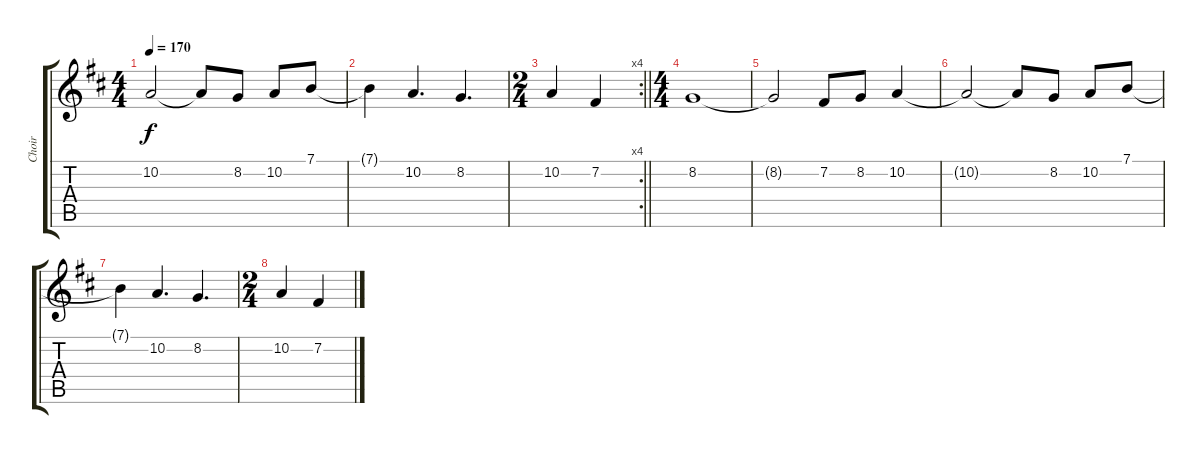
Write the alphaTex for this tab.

\track ("Choir" "Choir") {instrument choiraahs}
\staff {score tabs}
\tuning (E4 B3 G3 D3 A2 E2) {hide}
\ts (4 4)
\tempo 170
\clef g2
\ks d
10.2{t}.2{dy f} 10.2{t}.8 8.2.8 10.2.8 7.1.8 |
7.1{t}.4 10.2.4{d} 8.2.4{d} |
\rc 4
\ts (2 4)
\barLineRight lightlight
10.2.4 7.2.4 |
\ts (4 4)
8.2.1 |
8.2{t}.2 7.2.8 8.2.8 10.2.4 |
10.2{t}.2 10.2{t}.8 8.2.8 10.2.8 7.1.8 |
7.1{t}.4 10.2.4{d} 8.2.4{d} |
\ts (2 4)
10.2.4 7.2.4
